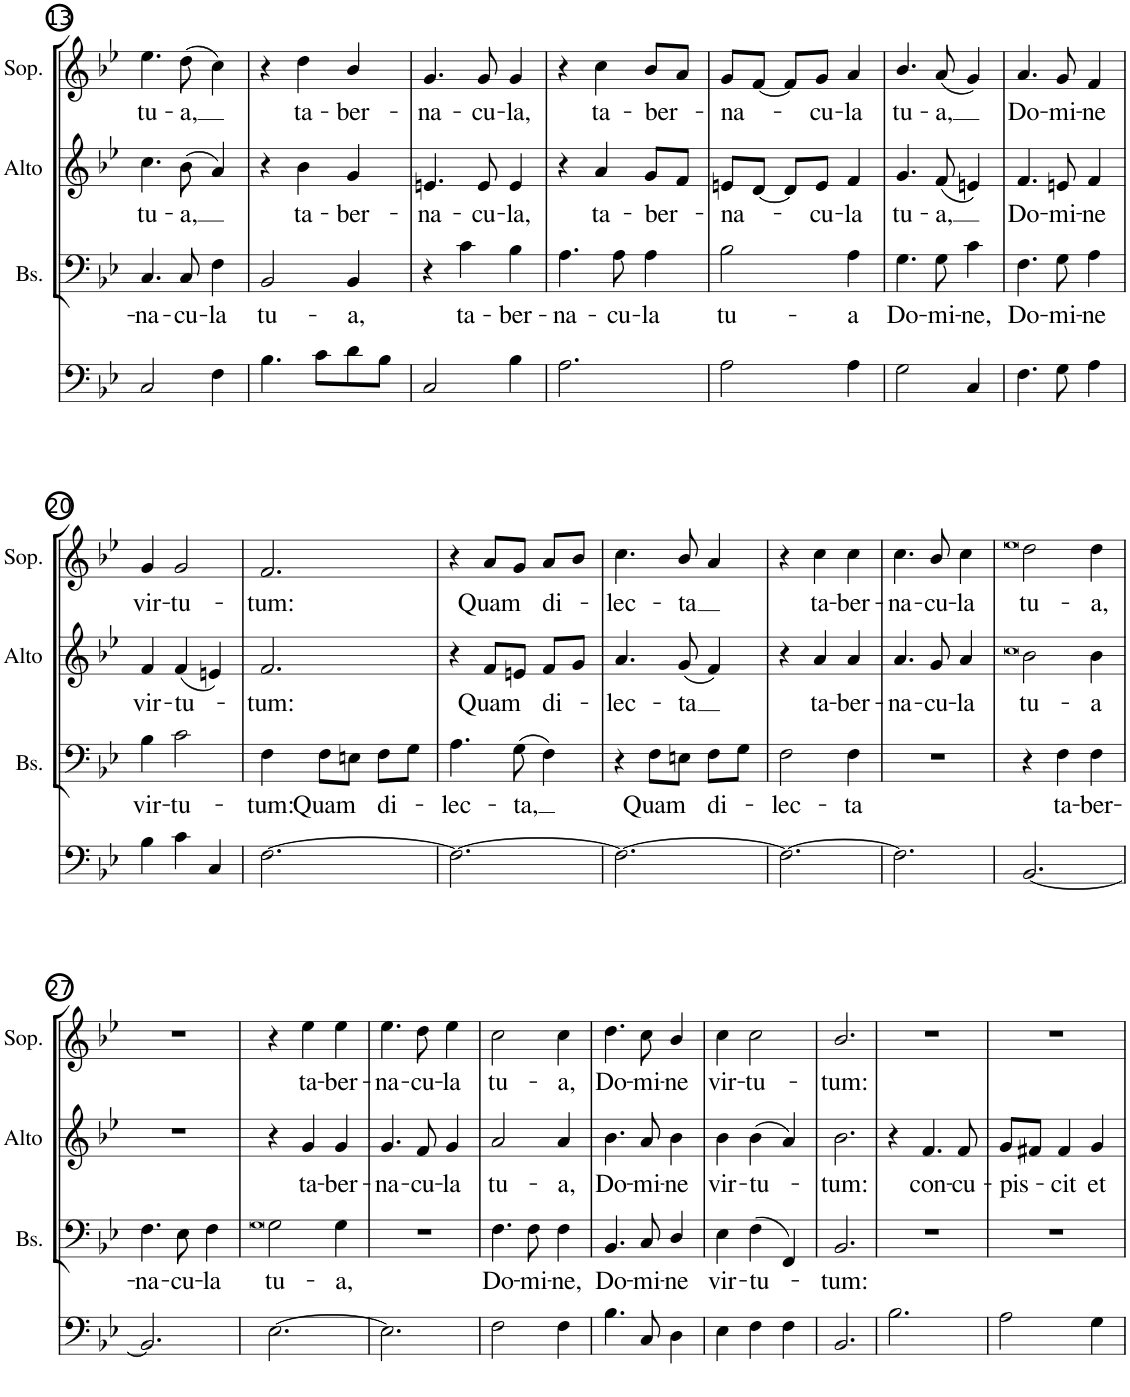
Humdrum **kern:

**kern	**kern	**text	**kern	**text	**kern	**text
*part4	*part3	*part3	*part2	*part2	*part1	*part1
*staff4	*staff3	*staff3	*staff2	*staff2	*staff1	*staff1
*I"P4	*I"Bass	*	*I"Contralto	*	*I"Soprano	*
*	*I'Bs.	*	*	*	*I'Sop.	*
!!LO:PB:g=z
*clefF4	*clefF4	*	*clefG2	*	*clefG2	*
*k[b-e-]	*k[b-e-]	*	*k[b-e-]	*	*k[b-e-]	*
*B-:	*B-:	*	*B-:	*	*B-:	*
*M3/4	*M3/4	*	*M3/4	*	*M3/4	*
=13	=13	=13	=13	=13	=13	=13
!	!	!LO:LY:b	!	!LO:LY:b	!	!LO:LY:b
2C/	4.C/	-na-	4.cc\	tu-	4.ee-\	tu-
!	!	!LO:LY:b	!	!LO:LY:b	!	!LO:LY:b
.	8C/	-cu-	(8b-\	-a,	(8dd\	-a,
!	!	!LO:LY:b	!	!	!	!
4F\	4F\	-la	4a/)	.	4cc\)	.
=14	=14	=14	=14	=14	=14	=14
!	!	!LO:LY:b	!	!	!	!
4.B-\	2BB-/	tu-	4r	.	4r	.
!	!	!	!	!LO:LY:b	!	!LO:LY:b
.	.	.	4b-\	ta-	4dd\	ta-
8c\L	.	.	.	.	.	.
!	!	!LO:LY:b	!	!LO:LY:b	!	!LO:LY:b
8d\	4BB-/	-a,	4g/	-ber-	4b-/	-ber-
8B-\J	.	.	.	.	.	.
=15	=15	=15	=15	=15	=15	=15
!	!	!	!	!LO:LY:b	!	!LO:LY:b
2C/	4r	.	4.en/	-na-	4.g/	-na-
!	!	!LO:LY:b	!	!	!	!
.	4c\	ta-	.	.	.	.
!	!	!	!	!LO:LY:b	!	!LO:LY:b
.	.	.	8e/	-cu-	8g/	-cu-
!	!	!LO:LY:b	!	!LO:LY:b	!	!LO:LY:b
4B-\	4B-\	-ber-	4e/	-la,	4g/	-la,
=16	=16	=16	=16	=16	=16	=16
!	!	!LO:LY:b	!	!	!	!
2.A\	4.A\	-na-	4r	.	4r	.
!	!	!	!	!LO:LY:b	!	!LO:LY:b
.	.	.	4a/	ta-	4cc\	ta-
!	!	!LO:LY:b	!	!	!	!
.	8A\	-cu-	.	.	.	.
!	!	!LO:LY:b	!	!LO:LY:b	!	!LO:LY:b
.	4A\	-la	8g/L	-ber-	8b-/L	-ber-
.	.	.	8f/J	.	8a/J	.
=17	=17	=17	=17	=17	=17	=17
!	!	!LO:LY:b	!	!LO:LY:b	!	!LO:LY:b
2A\	2B-\	tu-	8en/L	-na-	8g/L	-na-
.	.	.	[8d/J	.	[8f/J	.
.	.	.	8d/L]	.	8f/L]	.
!	!	!	!	!LO:LY:b	!	!LO:LY:b
.	.	.	8e/J	-cu-	8g/J	-cu-
!	!	!LO:LY:b	!	!LO:LY:b	!	!LO:LY:b
4A\	4A\	-a	4f/	-la	4a/	-la
=18	=18	=18	=18	=18	=18	=18
!	!	!LO:LY:b	!	!LO:LY:b	!	!LO:LY:b
2G\	4.G\	Do-	4.g/	tu-	4.b-/	tu-
!	!	!LO:LY:b	!	!LO:LY:b	!	!LO:LY:b
.	8G\	-mi-	(8f/	-a,	(8a/	-a,
!	!	!LO:LY:b	!	!	!	!
4C/	4c\	-ne,	4en/)	.	4g/)	.
=19	=19	=19	=19	=19	=19	=19
!	!	!LO:LY:b	!	!LO:LY:b	!	!LO:LY:b
4.F\	4.F\	Do-	4.f/	Do-	4.a/	Do-
!	!	!LO:LY:b	!	!LO:LY:b	!	!LO:LY:b
8G\	8G\	-mi-	8en/	-mi-	8g/	-mi-
!	!	!LO:LY:b	!	!LO:LY:b	!	!LO:LY:b
4A\	4A\	-ne	4f/	-ne	4f/	-ne
!!LO:LB:g=z
=20	=20	=20	=20	=20	=20	=20
!	!	!LO:LY:b	!	!LO:LY:b	!	!LO:LY:b
4B-\	4B-\	vir-	4f/	vir-	4g/	vir-
!	!	!LO:LY:b	!	!LO:LY:b	!	!LO:LY:b
4c\	2c\	-tu-	(4f/	-tu-	2g/	-tu-
4C/	.	.	4en/)	.	.	.
=21	=21	=21	=21	=21	=21	=21
!	!	!LO:LY:b	!	!LO:LY:b	!	!LO:LY:b
[2.F\	4F\	-tum:	2.f/	-tum:	2.f/	-tum:
!	!	!LO:LY:b	!	!	!	!
.	8F\L	Quam	.	.	.	.
.	8En\J	.	.	.	.	.
!	!	!LO:LY:b	!	!	!	!
.	8F\L	di-	.	.	.	.
.	8G\J	.	.	.	.	.
=22	=22	=22	=22	=22	=22	=22
!	!	!LO:LY:b	!	!	!	!
2.F\_	4.A\	-lec-	4r	.	4r	.
!	!	!	!	!LO:LY:b	!	!LO:LY:b
.	.	.	8f/L	Quam	8a/L	Quam
!	!	!LO:LY:b	!	!	!	!
.	(8G\	-ta,	8en/J	.	8g/J	.
!	!	!	!	!LO:LY:b	!	!LO:LY:b
.	4F\)	.	8f/L	di-	8a/L	di-
.	.	.	8g/J	.	8b-/J	.
=23	=23	=23	=23	=23	=23	=23
!	!	!	!	!LO:LY:b	!	!LO:LY:b
2.F\_	4r	.	4.a/	-lec-	4.cc\	-lec-
!	!	!LO:LY:b	!	!	!	!
.	8F\L	Quam	.	.	.	.
!	!	!	!	!LO:LY:b	!	!LO:LY:b
.	8En\J	.	(8g/	-ta	8b-/	-ta
!	!	!LO:LY:b	!	!	!	!
.	8F\L	di-	4f/)	.	4a/	.
.	8G\J	.	.	.	.	.
=24	=24	=24	=24	=24	=24	=24
!	!	!LO:LY:b	!	!	!	!
2.F\_	2F\	-lec-	4r	.	4r	.
!	!	!	!	!LO:LY:b	!	!LO:LY:b
.	.	.	4a/	ta-	4cc\	ta-
!	!	!LO:LY:b	!	!LO:LY:b	!	!LO:LY:b
.	4F\	-ta	4a/	-ber-	4cc\	-ber-
=25	=25	=25	=25	=25	=25	=25
!	!	!	!	!LO:LY:b	!	!LO:LY:b
2.F\]	2.r	.	4.a/	-na-	4.cc\	-na-
!	!	!	!	!LO:LY:b	!	!LO:LY:b
.	.	.	8g/	-cu-	8b-/	-cu-
!	!	!	!	!LO:LY:b	!	!LO:LY:b
.	.	.	4a/	-la	4cc\	-la
=26	=26	=26	=26	=26	=26	=26
.	.	.	0qcc	.	0qee-	.
!	!	!	!	!LO:LY:b	!	!LO:LY:b
[2.BB-/	4r	.	2b-\	tu-	2dd\	tu-
!	!	!LO:LY:b	!	!	!	!
.	4F\	ta-	.	.	.	.
!	!	!LO:LY:b	!	!LO:LY:b	!	!LO:LY:b
.	4F\	-ber-	4b-\	-a	4dd\	-a,
!!LO:LB:g=z
=27	=27	=27	=27	=27	=27	=27
!	!	!LO:LY:b	!	!	!	!
2.BB-/]	4.F\	-na-	2.r	.	2.r	.
!	!	!LO:LY:b	!	!	!	!
.	8E-\	-cu-	.	.	.	.
!	!	!LO:LY:b	!	!	!	!
.	4F\	-la	.	.	.	.
=28	=28	=28	=28	=28	=28	=28
.	0qG	.	.	.	.	.
!	!	!LO:LY:b	!	!	!	!
[2.E-\	2G\	tu-	4r	.	4r	.
!	!	!	!	!LO:LY:b	!	!LO:LY:b
.	.	.	4g/	ta-	4ee-\	ta-
!	!	!LO:LY:b	!	!LO:LY:b	!	!LO:LY:b
.	4G\	-a,	4g/	-ber-	4ee-\	-ber-
=29	=29	=29	=29	=29	=29	=29
!	!	!	!	!LO:LY:b	!	!LO:LY:b
2.E-\]	2.r	.	4.g/	-na-	4.ee-\	-na-
!	!	!	!	!LO:LY:b	!	!LO:LY:b
.	.	.	8f/	-cu-	8dd\	-cu-
!	!	!	!	!LO:LY:b	!	!LO:LY:b
.	.	.	4g/	-la	4ee-\	-la
=30	=30	=30	=30	=30	=30	=30
!	!	!LO:LY:b	!	!LO:LY:b	!	!LO:LY:b
2F\	4.F\	Do-	2a/	tu-	2cc\	tu-
!	!	!LO:LY:b	!	!	!	!
.	8F\	-mi-	.	.	.	.
!	!	!LO:LY:b	!	!LO:LY:b	!	!LO:LY:b
4F\	4F\	-ne,	4a/	-a,	4cc\	-a,
=31	=31	=31	=31	=31	=31	=31
!	!	!LO:LY:b	!	!LO:LY:b	!	!LO:LY:b
4.B-\	4.BB-/	Do-	4.b-\	Do-	4.dd\	Do-
!	!	!LO:LY:b	!	!LO:LY:b	!	!LO:LY:b
8C/	8C/	-mi-	8a/	-mi-	8cc\	-mi-
!	!	!LO:LY:b	!	!LO:LY:b	!	!LO:LY:b
4D\	4D/	-ne	4b-\	-ne	4b-/	-ne
=32	=32	=32	=32	=32	=32	=32
!	!	!LO:LY:b	!	!LO:LY:b	!	!LO:LY:b
4E-\	4E-\	vir-	4b-\	vir-	4cc\	vir-
!	!	!LO:LY:b	!	!LO:LY:b	!	!LO:LY:b
4F\	(4F\	-tu-	(4b-\	-tu-	2cc\	-tu-
4F\	4FF/)	.	4a/)	.	.	.
=33	=33	=33	=33	=33	=33	=33
!	!	!LO:LY:b	!	!LO:LY:b	!	!LO:LY:b
2.BB-/	2.BB-/	-tum:	2.b-\	-tum:	2.b-/	-tum:
=34	=34	=34	=34	=34	=34	=34
2.B-\	2.r	.	4r	.	2.r	.
!	!	!	!	!LO:LY:b	!	!
.	.	.	4.f/	con-	.	.
!	!	!	!	!LO:LY:b	!	!
.	.	.	8f/	-cu-	.	.
=35	=35	=35	=35	=35	=35	=35
!	!	!	!	!LO:LY:b	!	!
2A\	2.r	.	8g/L	-pis-	2.r	.
.	.	.	8f#X/J	.	.	.
!	!	!	!	!LO:LY:b	!	!
.	.	.	4f#/	-cit	.	.
!	!	!	!	!LO:LY:b	!	!
4G\	.	.	4g/	et	.	.
=	=	=	=	=	=	=
*-	*-	*-	*-	*-	*-	*-
